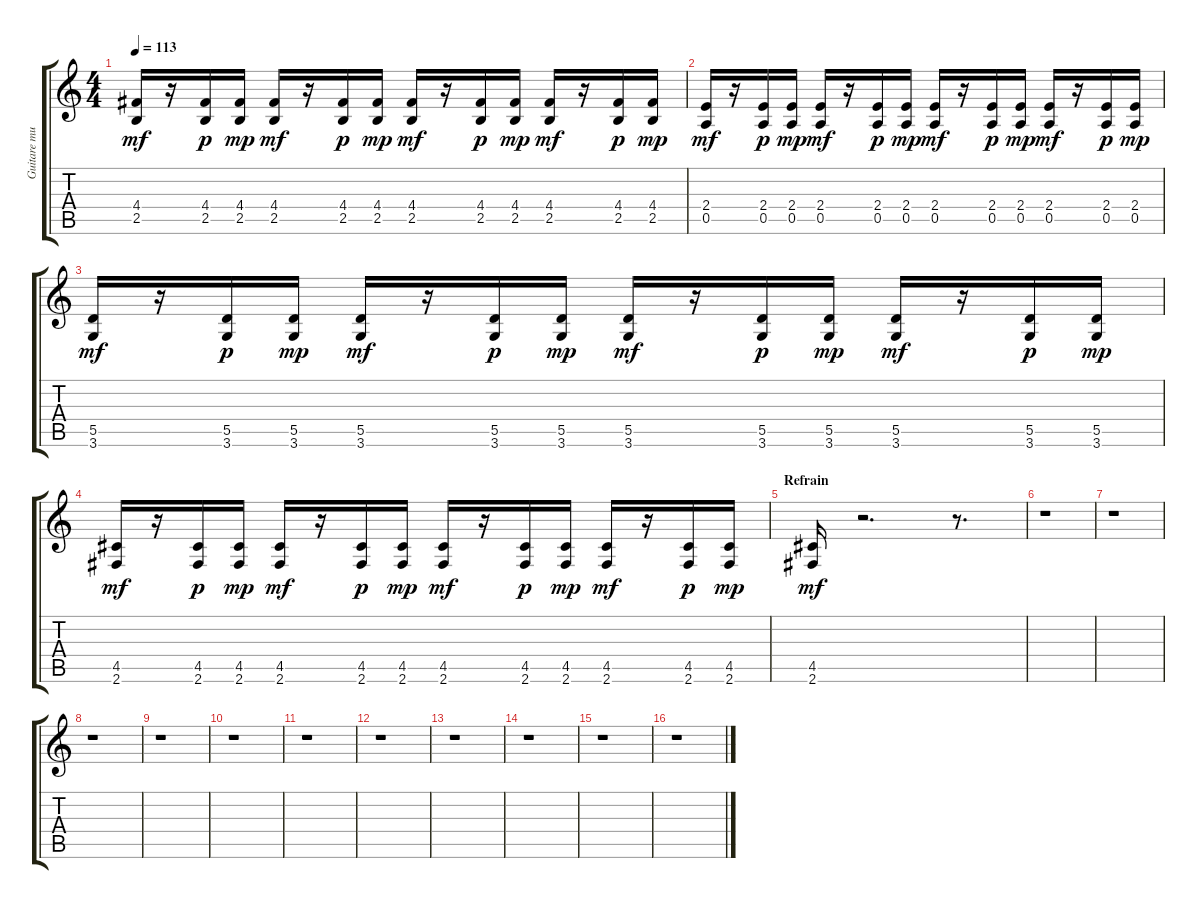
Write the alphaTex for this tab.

\track ("Guitare muted" "Guitare mu") {instrument electricguitarmuted}
\staff {score tabs}
\tuning (E4 B3 G3 D3 A2 E2) {hide}
\ts (4 4)
\tempo 113
\clef g2
\ks c
(4.4 2.5).16{dy mf} r.16 (4.4 2.5).16{dy p} (4.4 2.5).16{dy mp} (4.4 2.5).16{dy mf} r.16 (4.4 2.5).16{dy p} (4.4 2.5).16{dy mp} (4.4 2.5).16{dy mf} r.16 (4.4 2.5).16{dy p} (4.4 2.5).16{dy mp} (4.4 2.5).16{dy mf} r.16 (4.4 2.5).16{dy p} (4.4 2.5).16{dy mp} |
(2.4 0.5).16{dy mf} r.16 (2.4 0.5).16{dy p} (2.4 0.5).16{dy mp} (2.4 0.5).16{dy mf} r.16 (2.4 0.5).16{dy p} (2.4 0.5).16{dy mp} (2.4 0.5).16{dy mf} r.16 (2.4 0.5).16{dy p} (2.4 0.5).16{dy mp} (2.4 0.5).16{dy mf} r.16 (2.4 0.5).16{dy p} (2.4 0.5).16{dy mp} |
(5.5 3.6).16{dy mf} r.16 (5.5 3.6).16{dy p} (5.5 3.6).16{dy mp} (5.5 3.6).16{dy mf} r.16 (5.5 3.6).16{dy p} (5.5 3.6).16{dy mp} (5.5 3.6).16{dy mf} r.16 (5.5 3.6).16{dy p} (5.5 3.6).16{dy mp} (5.5 3.6).16{dy mf} r.16 (5.5 3.6).16{dy p} (5.5 3.6).16{dy mp} |
(4.5 2.6).16{dy mf} r.16 (4.5 2.6).16{dy p} (4.5 2.6).16{dy mp} (4.5 2.6).16{dy mf} r.16 (4.5 2.6).16{dy p} (4.5 2.6).16{dy mp} (4.5 2.6).16{dy mf} r.16 (4.5 2.6).16{dy p} (4.5 2.6).16{dy mp} (4.5 2.6).16{dy mf} r.16 (4.5 2.6).16{dy p} (4.5 2.6).16{dy mp} |
\section ("" "Refrain")
(4.5 2.6).16{dy mf} r.2{d} r.8{d} |
r.1 |
r.1 |
r.1 |
r.1 |
r.1 |
r.1 |
r.1 |
r.1 |
r.1 |
r.1 |
r.1
